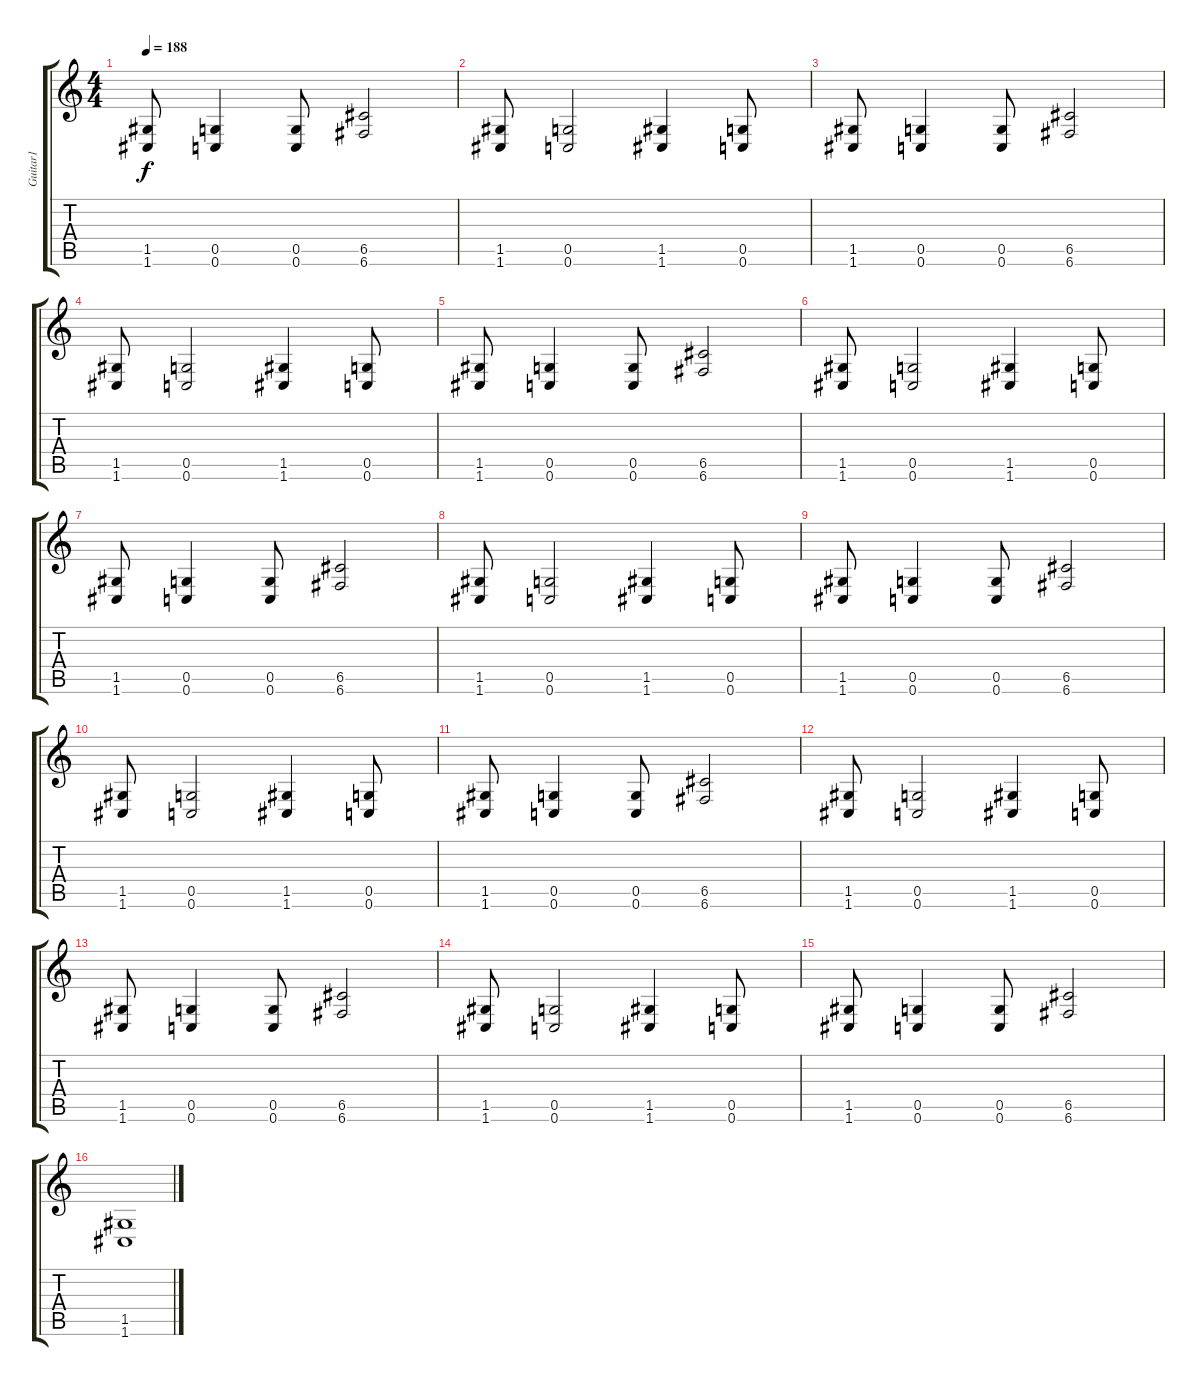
\track ("Guitar1" "Guitar1") {instrument distortionguitar}
\staff {score tabs}
\tuning (D4 A3 F3 C3 G2 C2) {hide}
\ts (4 4)
\tempo 188
\clef g2
\ks c
(1.5 1.6).8{dy f} (0.5 0.6).4 (0.5 0.6).8 (6.5 6.6).2 |
(1.5 1.6).8 (0.5 0.6).2 (1.5 1.6).4 (0.5 0.6).8 |
(1.5 1.6).8 (0.5 0.6).4 (0.5 0.6).8 (6.5 6.6).2 |
(1.5 1.6).8 (0.5 0.6).2 (1.5 1.6).4 (0.5 0.6).8 |
(1.5 1.6).8 (0.5 0.6).4 (0.5 0.6).8 (6.5 6.6).2 |
(1.5 1.6).8 (0.5 0.6).2 (1.5 1.6).4 (0.5 0.6).8 |
(1.5 1.6).8 (0.5 0.6).4 (0.5 0.6).8 (6.5 6.6).2 |
(1.5 1.6).8 (0.5 0.6).2 (1.5 1.6).4 (0.5 0.6).8 |
(1.5 1.6).8 (0.5 0.6).4 (0.5 0.6).8 (6.5 6.6).2 |
(1.5 1.6).8 (0.5 0.6).2 (1.5 1.6).4 (0.5 0.6).8 |
(1.5 1.6).8 (0.5 0.6).4 (0.5 0.6).8 (6.5 6.6).2 |
(1.5 1.6).8 (0.5 0.6).2 (1.5 1.6).4 (0.5 0.6).8 |
(1.5 1.6).8 (0.5 0.6).4 (0.5 0.6).8 (6.5 6.6).2 |
(1.5 1.6).8 (0.5 0.6).2 (1.5 1.6).4 (0.5 0.6).8 |
(1.5 1.6).8 (0.5 0.6).4 (0.5 0.6).8 (6.5 6.6).2 |
(1.5 1.6).1
